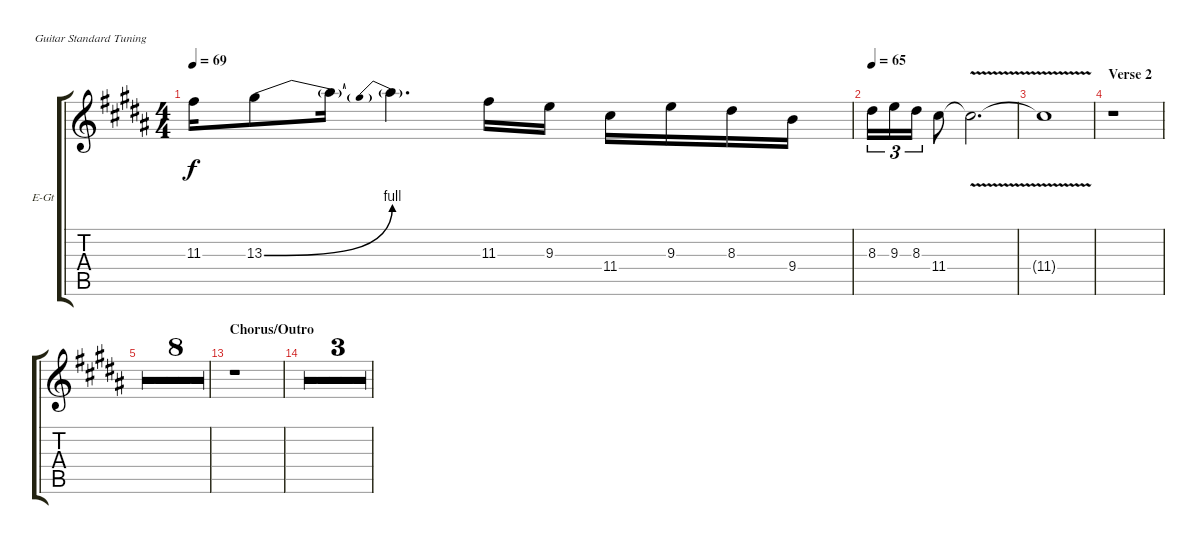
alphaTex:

\bracketExtendMode groupsimilarinstruments
\firstSystemTrackNameOrientation horizontal
\otherSystemsTrackNameOrientation horizontal
\track ("E. Guitar II" "E-Gt") {multiBarRest instrument overdrivenguitar}
\staff {score tabs}
\tuning (E4 B3 G3 D3 A2 E2)
\ts (4 4)
\tempo 69
\clef g2
\ks g#minor
11.3.16{dy f} 13.3{be (bend 0 0 60 4)}.8 13.3{t}.16 13.3{be (prebend 0 4 60 4) t}.4{d} 11.3.16 9.3.16 11.4.16 9.3.16 8.3.16 9.4.16 |
\tempo (65 0.00625)
8.3.16{tu (3 2)} 9.3.16{tu (3 2)} 8.3.16{tu (3 2)} 11.4.8 11.4{v t}.2{d} |
11.4{t}.1 |
\section ("" "Verse 2")
r.1 |
r.1 |
r.1 |
r.1 |
r.1 |
r.1 |
r.1 |
r.1 |
r.1 |
\section ("" "Chorus/Outro")
r.1 |
r.1 |
r.1 |
r.1
